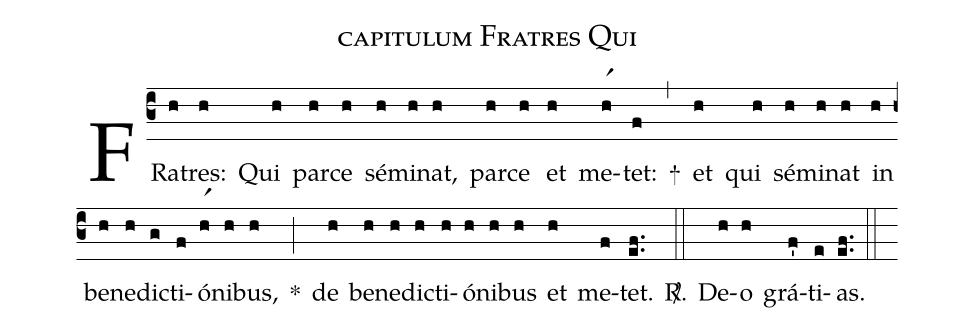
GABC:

name: capitulum Fratres Qui;
%%
(c3)
FRa(h)tres:(h) Qui(h) par(h)ce(h) sé(h)mi(h)nat,(h) par(h)ce(h) et(h) me(hr1)tet:(f) +(,)
et(h) qui(h) sé(h)mi(h)nat(h) in(h) be(h)ne(h)dic(g)ti(f)ó(hr1)ni(h)bus,(h) *(;)
de(h) be(h)ne(h)dic(h)ti(h)ó(h)ni(h)bus(h) et(h) me(f)tet.(ef..) <sp>R/</sp>.(::)
De(h)o(h) grá(f')ti(e)as.(e.f.) (::)
